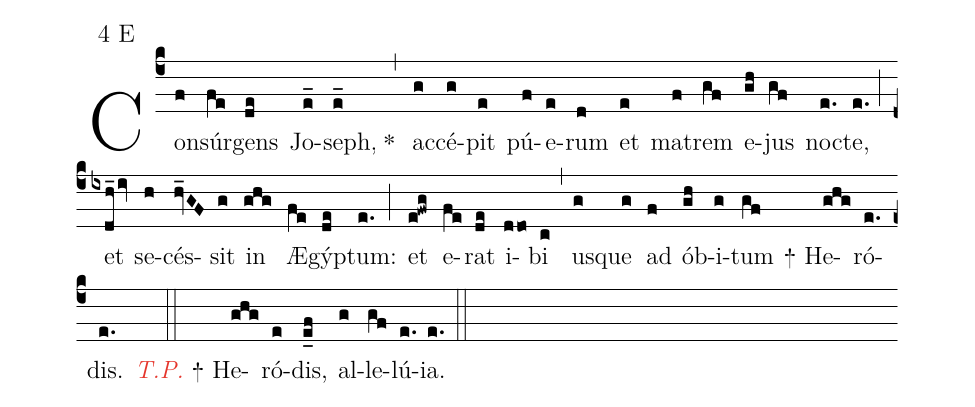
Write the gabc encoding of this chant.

mode:4 E;
%%
(c4) Con(f)súr(fe)gens(de) Jo(e_)seph,(e_) *()(,) ac(g)cé(g)pit(e) pú(f)e(e)rum(d) et(e) ma(f)trem(gf) e(gh)jus(gf) noc(e.)te,(e.) (;) et(ixdh_/iv) se(h)cés(hv_GF)sit(g) in(ghg) Æ(fe)gýp(de)tum:(e.) (;) et(e!fwg) e(fe)rat(de) i(ddo)bi(c) (,) us(g)que(g) ad(f) ób(gh)i(g)tum(gf) <sp>+</sp> He(ghg)ró(e.)dis.(e.) (::) <c><i>T.P.</i></c> <sp>+</sp> He(ghg)ró(e)dis,(e_f) al(g)le(gf)lú(e.)ia.(e.) (::)
